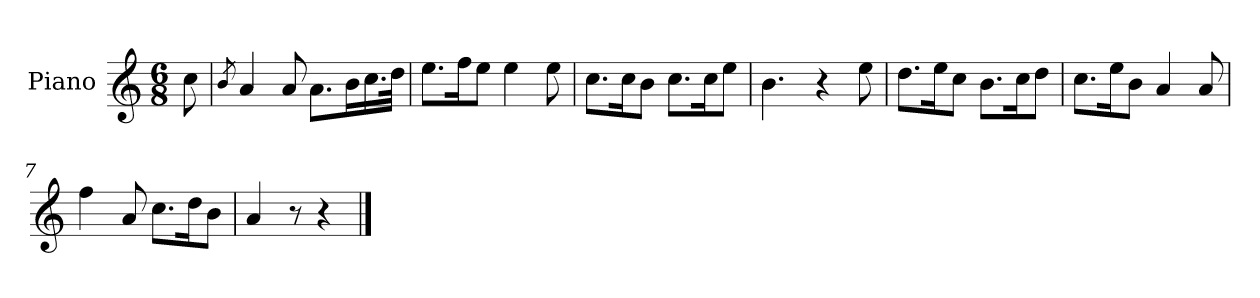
**kern
*part1
*staff1
*I"Piano
*I'Pno.
*clefG2
*k[]
*M6/8
=
8cc\
=1
8qb/
4a/
8a/
8.a\L
16b\L
16.cc\
32dd\JJk
=2
8.ee\L
16ff\K
8ee\J
4ee\
8ee\
=3
8.cc\L
16cc\K
8b\J
8.cc\L
16cc\K
8ee\J
=4
4.b\
4r
8ee\
=5
8.dd\L
16ee\K
8cc\J
8.b\L
16cc\K
8dd\J
=6
8.cc\L
16ee\K
8b\J
4a/
8a/
=7
4ff\
8a/
8.cc\L
16dd\K
8b\J
=8
4a/
8r
4r
==
*-
